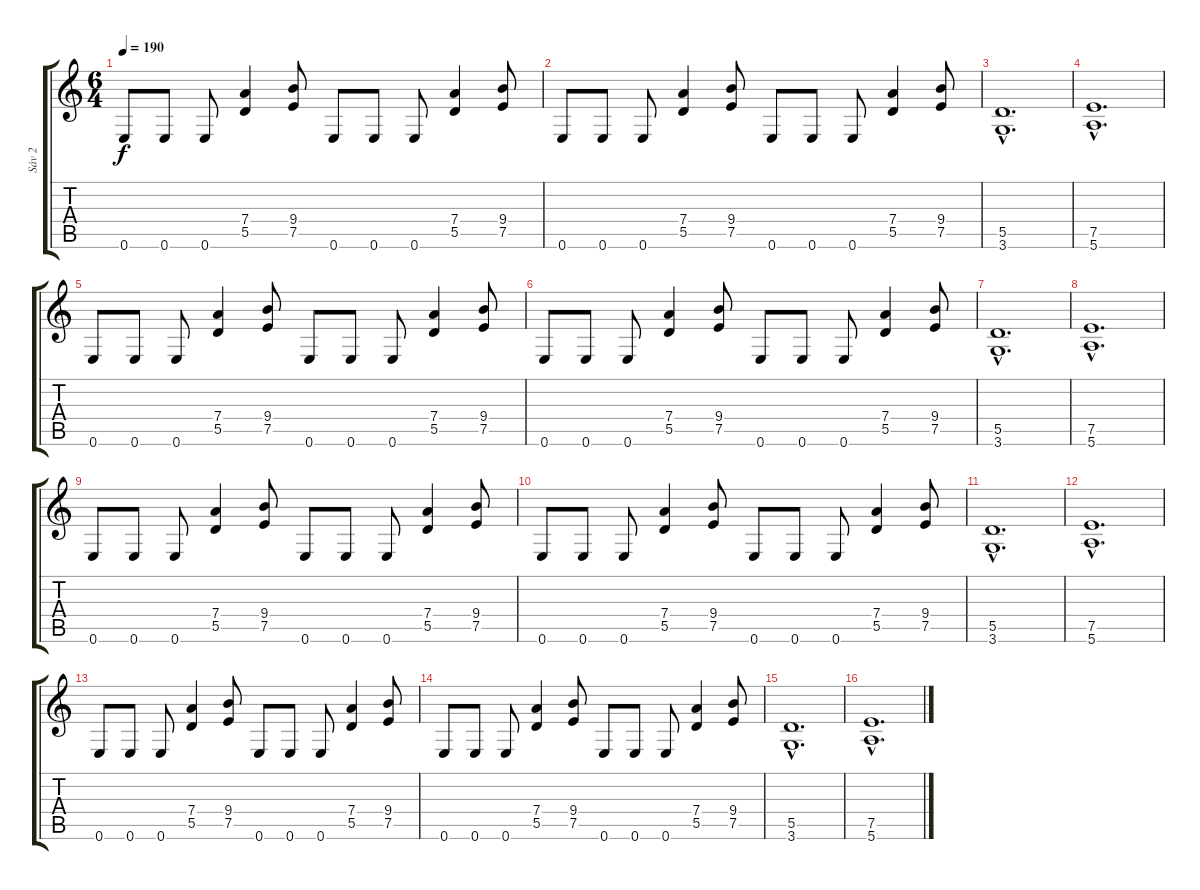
\track ("Sáv 2" "Sáv 2") {instrument distortionguitar}
\staff {score tabs}
\tuning (E4 B3 G3 D3 A2 E2) {hide}
\ts (6 4)
\tempo 190
\clef g2
\ks c
0.6.8{dy f} 0.6.8 0.6.8 (7.4 5.5).4 (9.4 7.5).8 0.6.8 0.6.8 0.6.8 (7.4 5.5).4 (9.4 7.5).8 |
0.6.8 0.6.8 0.6.8 (7.4 5.5).4 (9.4 7.5).8 0.6.8 0.6.8 0.6.8 (7.4 5.5).4 (9.4 7.5).8 |
(5.5{hac} 3.6{hac}).1{d} |
(7.5{hac} 5.6{hac}).1{d} |
0.6.8 0.6.8 0.6.8 (7.4 5.5).4 (9.4 7.5).8 0.6.8 0.6.8 0.6.8 (7.4 5.5).4 (9.4 7.5).8 |
0.6.8 0.6.8 0.6.8 (7.4 5.5).4 (9.4 7.5).8 0.6.8 0.6.8 0.6.8 (7.4 5.5).4 (9.4 7.5).8 |
(5.5{hac} 3.6{hac}).1{d} |
(7.5{hac} 5.6{hac}).1{d} |
0.6.8 0.6.8 0.6.8 (7.4 5.5).4 (9.4 7.5).8 0.6.8 0.6.8 0.6.8 (7.4 5.5).4 (9.4 7.5).8 |
0.6.8 0.6.8 0.6.8 (7.4 5.5).4 (9.4 7.5).8 0.6.8 0.6.8 0.6.8 (7.4 5.5).4 (9.4 7.5).8 |
(5.5{hac} 3.6{hac}).1{d} |
(7.5{hac} 5.6{hac}).1{d} |
0.6.8 0.6.8 0.6.8 (7.4 5.5).4 (9.4 7.5).8 0.6.8 0.6.8 0.6.8 (7.4 5.5).4 (9.4 7.5).8 |
0.6.8 0.6.8 0.6.8 (7.4 5.5).4 (9.4 7.5).8 0.6.8 0.6.8 0.6.8 (7.4 5.5).4 (9.4 7.5).8 |
(5.5{hac} 3.6{hac}).1{d} |
(7.5{hac} 5.6{hac}).1{d}
